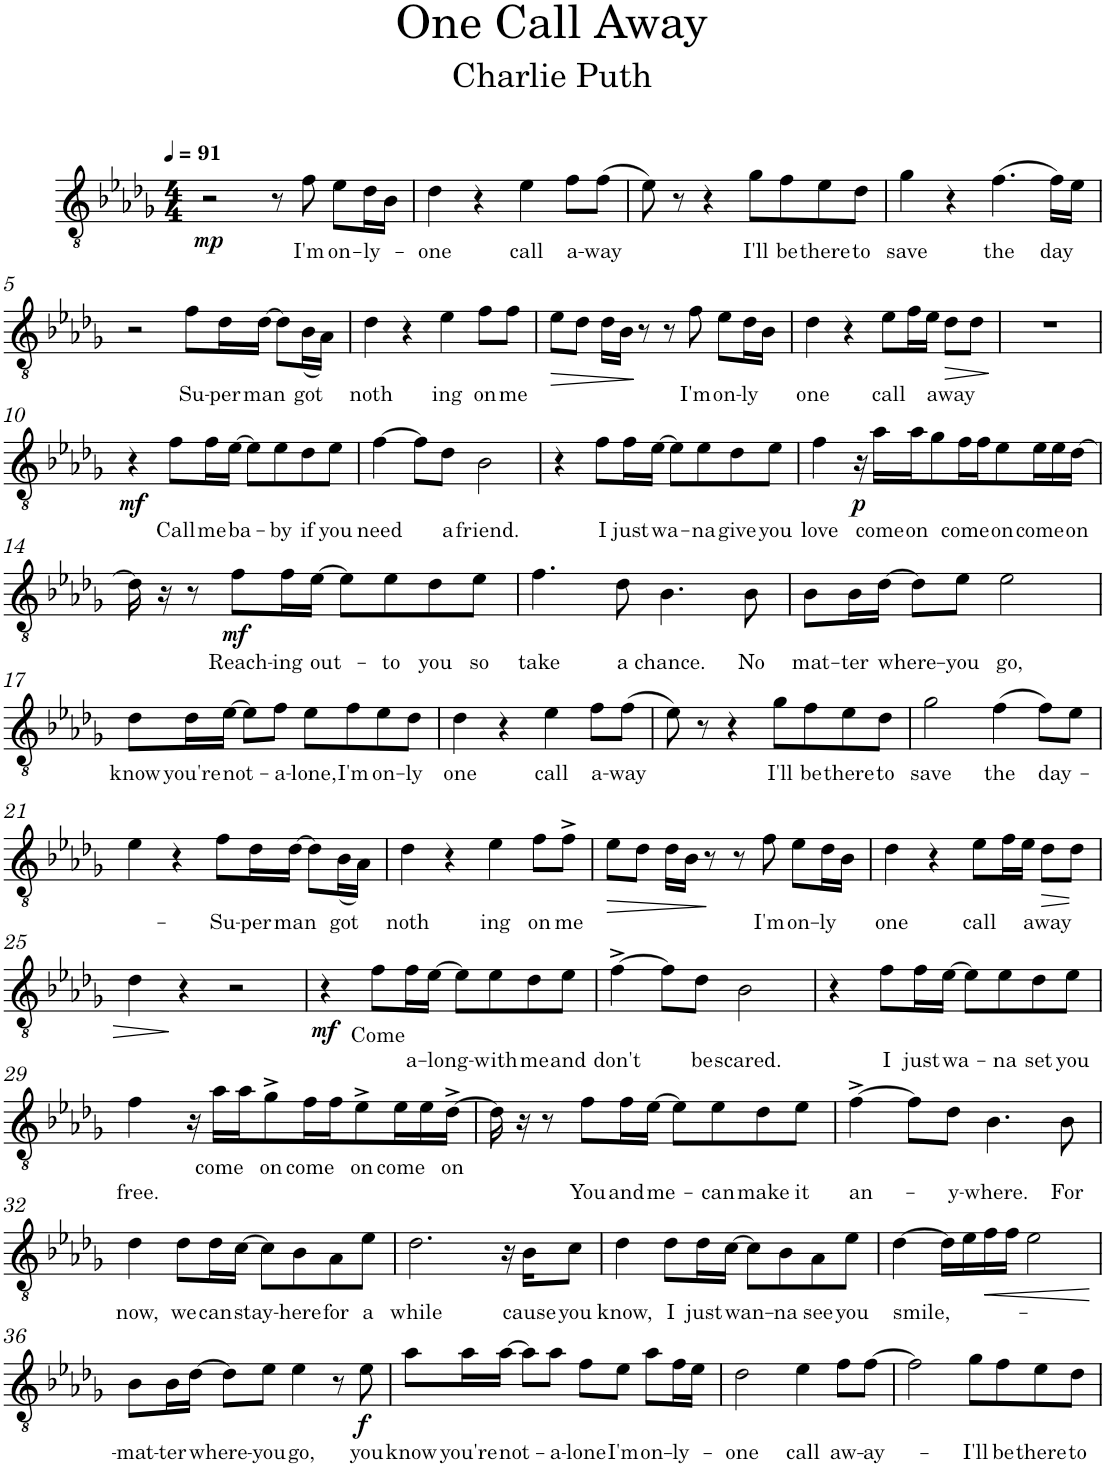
**kern	**text	**text	**dynam
*part1	*part1	*part1	*part1
*staff1	*staff1	*staff1	*staff1
*I"Piano	*	*	*
*I'Pno.	*	*	*
*clefGv2	*	*	*
*k[b-e-a-d-g-]	*	*	*
*M4/4	*	*	*
*MM91	*	*	*
=1	=1	=1	=1
!	!	!	!LO:DY:b
2r	.	.	mp
8r	.	.	.
!	!LO:LY:b	!	!
8f\	I'm	.	.
!	!LO:LY:b	!	!
8e-\L	on-	.	.
!	!LO:LY:b	!	!
16d-\L	ly-	.	.
16B-\JJ	.	.	.
=2	=2	=2	=2
!	!LO:LY:b	!	!
4d-\	one	.	.
4r	.	.	.
!	!LO:LY:b	!	!
4e-\	call	.	.
!	!LO:LY:b	!	!
8f\L	a-	.	.
!	!LO:LY:b	!	!
(>8f\J	way	.	.
=3	=3	=3	=3
8e-\)	.	.	.
8r	.	.	.
4r	.	.	.
!	!LO:LY:b	!	!
8g-\L	I'll	.	.
!	!LO:LY:b	!	!
8f\	be	.	.
!	!LO:LY:b	!	!
8e-\	there	.	.
!	!LO:LY:b	!	!
8d-\J	to	.	.
=4	=4	=4	=4
!	!LO:LY:b	!	!
4g-\	save	.	.
4r	.	.	.
!	!LO:LY:b	!	!
(>4.f\	the	.	.
!	!LO:LY:b	!	!
16f\LL)	day	.	.
16e-\JJ	.	.	.
!!LO:LB:g=z
=5	=5	=5	=5
2r	.	.	.
!	!LO:LY:b	!	!
8f\L	Su-	.	.
!	!LO:LY:b	!	!
16d-\L	per	.	.
!	!LO:LY:b	!	!
[16d-\JJ	man	.	.
8d-\L]	.	.	.
!	!LO:LY:b	!	!
(<16B-\L	got	.	.
16A-\JJ)	.	.	.
=6	=6	=6	=6
!	!LO:LY:b	!	!
4d-\	noth	.	.
4r	.	.	.
!	!LO:LY:b	!	!
4e-\	ing	.	.
!	!LO:LY:b	!	!
8f\L	on	.	.
!	!LO:LY:b	!	!
8f\J	me	.	.
=7	=7	=7	=7
!	!	!	!LO:HP:b
8e-\L	.	.	>
8d-\J	.	.	.
16d-\LL	.	.	.
16B-\JJ	.	.	.
8r	.	.	]
8r	.	.	.
!	!LO:LY:b	!	!
8f\	I'm	.	.
!	!LO:LY:b	!	!
8e-\L	on-	.	.
!	!LO:LY:b	!	!
16d-\L	ly	.	.
16B-\JJ	.	.	.
=8	=8	=8	=8
!	!LO:LY:b	!	!
4d-\	one	.	.
4r	.	.	.
!	!LO:LY:b	!	!
8e-\L	call	.	.
16f\L	.	.	.
16e-\JJ	.	.	.
!	!LO:LY:b	!	!LO:HP:b
8d-\L	away	.	>
8d-\J	.	.	.
.	.	.	]
=9	=9	=9	=9
1r	.	.	.
!!LO:LB:g=z
=10	=10	=10	=10
!	!	!	!LO:DY:b
4r	.	.	mf
!	!LO:LY:b	!	!
8f\L	-Call	.	.
!	!LO:LY:b	!	!
16f\L	me	.	.
!	!LO:LY:b	!	!
[16e-\JJ	ba-	.	.
8e-\L]	.	.	.
!	!LO:LY:b	!	!
8e-\	-by	.	.
!	!LO:LY:b	!	!
8d-\	if	.	.
!	!LO:LY:b	!	!
8e-\J	you	.	.
=11	=11	=11	=11
!	!LO:LY:b	!	!
[4f\	need	.	.
8f\L]	.	.	.
!	!LO:LY:b	!	!
8d-\J	a	.	.
!	!LO:LY:b	!	!
2B-\	friend.	.	.
=12	=12	=12	=12
4r	.	.	.
!	!LO:LY:b	!	!
8f\L	I	.	.
!	!LO:LY:b	!	!
16f\L	just	.	.
!	!LO:LY:b	!	!
[16e-\JJ	wa-	.	.
8e-\L]	.	.	.
!	!LO:LY:b	!	!
8e-\	-na	.	.
!	!LO:LY:b	!	!
8d-\	give	.	.
!	!LO:LY:b	!	!
8e-\J	you	.	.
=13	=13	=13	=13
!	!LO:LY:b	!	!
4f\	love	.	.
!	!	!	!LO:DY:b
16r	.	.	p
!	!LO:LY:b	!	!
16a-\LL	come	.	.
!	!LO:LY:b	!	!
16a-\J	on	.	.
8g-\	.	.	.
!	!LO:LY:b	!	!
16f\L	come	.	.
16f\J	.	.	.
!	!LO:LY:b	!	!
8e-\	on	.	.
!	!LO:LY:b	!	!
16e-\L	come	.	.
16e-\	.	.	.
!	!LO:LY:b	!	!
[16d-\JJ	on	.	.
!!LO:LB:g=z
=14	=14	=14	=14
16d-\]	.	.	.
16r	.	.	.
8r	.	.	.
!	!LO:LY:b	!	!LO:DY:b
8f\L	Reach-	.	mf
!	!LO:LY:b	!	!
16f\L	-ing	.	.
!	!LO:LY:b	!	!
[16e-\JJ	out-	.	.
8e-\L]	.	.	.
!	!LO:LY:b	!	!
8e-\	-to	.	.
!	!LO:LY:b	!	!
8d-\	you	.	.
!	!LO:LY:b	!	!
8e-\J	so	.	.
=15	=15	=15	=15
!	!LO:LY:b	!	!
4.f\	take	.	.
!	!LO:LY:b	!	!
8d-\	a	.	.
!	!LO:LY:b	!	!
4.B-\	chance.	.	.
!	!LO:LY:b	!	!
8B-\	No	.	.
=16	=16	=16	=16
!	!LO:LY:b	!	!
8B-\L	mat-	.	.
!	!LO:LY:b	!	!
16B-\L	-ter	.	.
!	!LO:LY:b	!	!
[16d-\JJ	where-	.	.
8d-\L]	.	.	.
!	!LO:LY:b	!	!
8e-\J	-you	.	.
!	!LO:LY:b	!	!
2e-\	go,	.	.
!!LO:LB:g=z
=17	=17	=17	=17
!	!LO:LY:b	!	!
8d-\L	know	.	.
!	!LO:LY:b	!	!
16d-\L	you're	.	.
!	!LO:LY:b	!	!
[16e-\JJ	not-	.	.
8e-\L]	.	.	.
!	!LO:LY:b	!	!
8f\J	-a-	.	.
!	!LO:LY:b	!	!
8e-\L	-lone,	.	.
!	!LO:LY:b	!	!
8f\	I'm	.	.
!	!LO:LY:b	!	!
8e-\	on-	.	.
!	!LO:LY:b	!	!
8d-\J	-ly	.	.
=18	=18	=18	=18
!	!LO:LY:b	!	!
4d-\	one	.	.
4r	.	.	.
!	!LO:LY:b	!	!
4e-\	call	.	.
!	!LO:LY:b	!	!
8f\L	a-	.	.
!	!LO:LY:b	!	!
(>8f\J	way	.	.
=19	=19	=19	=19
8e-\)	.	.	.
8r	.	.	.
4r	.	.	.
!	!LO:LY:b	!	!
8g-\L	I'll	.	.
!	!LO:LY:b	!	!
8f\	be	.	.
!	!LO:LY:b	!	!
8e-\	there	.	.
!	!LO:LY:b	!	!
8d-\J	to	.	.
=20	=20	=20	=20
!	!LO:LY:b	!	!
2g-\	save	.	.
!	!LO:LY:b	!	!
(>4f\	the	.	.
!	!LO:LY:b	!	!
8f\L)	day-	.	.
8e-\J	.	.	.
!!LO:LB:g=z
=21	=21	=21	=21
4e-\	.	.	.
4r	.	.	.
!	!LO:LY:b	!	!
8f\L	Su-	.	.
!	!LO:LY:b	!	!
16d-\L	per	.	.
!	!LO:LY:b	!	!
[16d-\JJ	man	.	.
8d-\L]	.	.	.
!	!LO:LY:b	!	!
(<16B-\L	got	.	.
16A-\JJ)	.	.	.
=22	=22	=22	=22
!	!LO:LY:b	!	!
4d-\	noth	.	.
4r	.	.	.
!	!LO:LY:b	!	!
4e-\	ing	.	.
!	!LO:LY:b	!	!
8f\L	on	.	.
!	!LO:LY:b	!	!
8f^\J	me	.	.
=23	=23	=23	=23
!	!	!	!LO:HP:b
8e-\L	.	.	>
8d-\J	.	.	.
16d-\LL	.	.	.
16B-\JJ	.	.	.
8r	.	.	]
8r	.	.	.
!	!LO:LY:b	!	!
8f\	I'm	.	.
!	!LO:LY:b	!	!
8e-\L	on-	.	.
!	!LO:LY:b	!	!
16d-\L	ly	.	.
16B-\JJ	.	.	.
=24	=24	=24	=24
!	!LO:LY:b	!	!
4d-\	one	.	.
4r	.	.	.
!	!LO:LY:b	!	!
8e-\L	call	.	.
16f\L	.	.	.
16e-\JJ	.	.	.
!	!LO:LY:b	!	!LO:HP:b
8d-\L	away	.	>
8d-\J	.	.	.
!!LO:LB:g=z
=25	=25	=25	=25
4d-\	.	.	.
4r	.	.	]
2r	.	.	.
=26	=26	=26	=26
!	!	!	!LO:DY:b
4r	.	.	mf
!	!LO:LY:b	!	!
8f\L	Come	.	.
!	!	!LO:LY:b	!
16f\L	.	a-	.
!	!	!LO:LY:b	!
[16e-\JJ	.	-long-	.
8e-\L]	.	.	.
!	!	!LO:LY:b	!
8e-\	.	-with	.
!	!	!LO:LY:b	!
8d-\	.	me	.
!	!	!LO:LY:b	!
8e-\J	.	and	.
=27	=27	=27	=27
!	!	!LO:LY:b	!
[4f^\	.	don't	.
8f\L]	.	.	.
!	!	!LO:LY:b	!
8d-\J	.	be	.
!	!	!LO:LY:b	!
2B-\	.	scared.	.
=28	=28	=28	=28
4r	.	.	.
!	!	!LO:LY:b	!
8f\L	.	I	.
!	!	!LO:LY:b	!
16f\L	.	just	.
!	!	!LO:LY:b	!
[16e-\JJ	.	wa-	.
8e-\L]	.	.	.
!	!	!LO:LY:b	!
8e-\	.	-na	.
!	!	!LO:LY:b	!
8d-\	.	set	.
!	!	!LO:LY:b	!
8e-\J	.	you	.
!!LO:LB:g=z
=29	=29	=29	=29
!	!	!LO:LY:b	!
4f\	.	free.	.
16r	.	.	.
!	!LO:LY:b	!	!
16a-\LL	come	.	.
16a-\J	.	.	.
!	!LO:LY:b	!	!
8g-^\	on	.	.
!	!LO:LY:b	!	!
16f\L	come	.	.
16f\J	.	.	.
!	!LO:LY:b	!	!
8e-^\	on	.	.
!	!LO:LY:b	!	!
16e-\L	come	.	.
16e-\	.	.	.
!	!LO:LY:b	!	!
[16d-^\JJ	on	.	.
=30	=30	=30	=30
16d-\]	.	.	.
16r	.	.	.
8r	.	.	.
!	!	!LO:LY:b	!
8f\L	.	You	.
!	!	!LO:LY:b	!
16f\L	.	and	.
!	!	!LO:LY:b	!
[16e-\JJ	.	me-	.
8e-\L]	.	.	.
!	!	!LO:LY:b	!
8e-\	.	-can	.
!	!	!LO:LY:b	!
8d-\	.	make	.
!	!	!LO:LY:b	!
8e-\J	.	it	.
=31	=31	=31	=31
!	!	!LO:LY:b	!
[4f^\	.	an-	.
8f\L]	.	.	.
!	!	!LO:LY:b	!
8d-\J	.	-y-	.
!	!	!LO:LY:b	!
4.B-\	.	-where.	.
!	!	!LO:LY:b	!
8B-\	.	For	.
!!LO:LB:g=z
=32	=32	=32	=32
!	!LO:LY:b	!	!
4d-\	now,	.	.
!	!LO:LY:b	!	!
8d-\L	we	.	.
!	!LO:LY:b	!	!
16d-\L	can	.	.
!	!LO:LY:b	!	!
[16c\JJ	stay-	.	.
8c\L]	.	.	.
!	!LO:LY:b	!	!
8B-\	-here	.	.
!	!LO:LY:b	!	!
8A-\	for	.	.
!	!LO:LY:b	!	!
8e-\J	a	.	.
=33	=33	=33	=33
!	!LO:LY:b	!	!
2.d-\	while	.	.
16r	.	.	.
!	!LO:LY:b	!	!
16B-\KL	cause	.	.
!	!LO:LY:b	!	!
8c\J	you	.	.
=34	=34	=34	=34
!	!LO:LY:b	!	!
4d-\	know,	.	.
!	!LO:LY:b	!	!
8d-\L	I	.	.
!	!LO:LY:b	!	!
16d-\L	just	.	.
!	!LO:LY:b	!	!
[16c\JJ	wan-	.	.
8c\L]	.	.	.
!	!LO:LY:b	!	!
8B-\	-na	.	.
!	!LO:LY:b	!	!
8A-\	see	.	.
!	!LO:LY:b	!	!
8e-\J	you	.	.
=35	=35	=35	=35
!	!LO:LY:b	!	!
[4d-\	smile,-	.	.
16d-\LL]	.	.	.
16e-\	.	.	.
!	!	!	!LO:HP:b
16f\	.	.	<
16f\JJ	.	.	.
2e-\	.	.	.
.	.	.	[
!!LO:LB:g=z
=36	=36	=36	=36
!	!LO:LY:b	!	!
8B-\L	mat-	.	.
!	!LO:LY:b	!	!
16B-\L	-ter	.	.
!	!LO:LY:b	!	!
[16d-\JJ	where-	.	.
8d-\L]	.	.	.
!	!LO:LY:b	!	!
8e-\J	-you	.	.
!	!LO:LY:b	!	!
4e-\	go,	.	.
8r	.	.	.
!	!LO:LY:b	!	!LO:DY:b
8e-\	you	.	f
=37	=37	=37	=37
!	!LO:LY:b	!	!
8a-\L	know	.	.
!	!LO:LY:b	!	!
16a-\L	you're	.	.
!	!LO:LY:b	!	!
[16a-\JJ	not-	.	.
8a-\L]	.	.	.
!	!LO:LY:b	!	!
8a-\J	-a-	.	.
!	!LO:LY:b	!	!
8f\L	-lone	.	.
!	!LO:LY:b	!	!
8e-\J	I'm	.	.
!	!LO:LY:b	!	!
8a-\L	on-	.	.
!	!LO:LY:b	!	!
16f\L	-ly-	.	.
16e-\JJ	.	.	.
=38	=38	=38	=38
!	!LO:LY:b	!	!
2d-\	-one	.	.
!	!LO:LY:b	!	!
4e-\	call	.	.
!	!LO:LY:b	!	!
8f\L	aw-	.	.
!	!LO:LY:b	!	!
[8f\J	-ay-	.	.
=39	=39	=39	=39
2f\]	.	.	.
!	!LO:LY:b	!	!
8g-\L	-I'll	.	.
!	!LO:LY:b	!	!
8f\	be	.	.
!	!LO:LY:b	!	!
8e-\	there	.	.
!	!LO:LY:b	!	!
8d-\J	to	.	.
=	=	=	=
*-	*-	*-	*-
